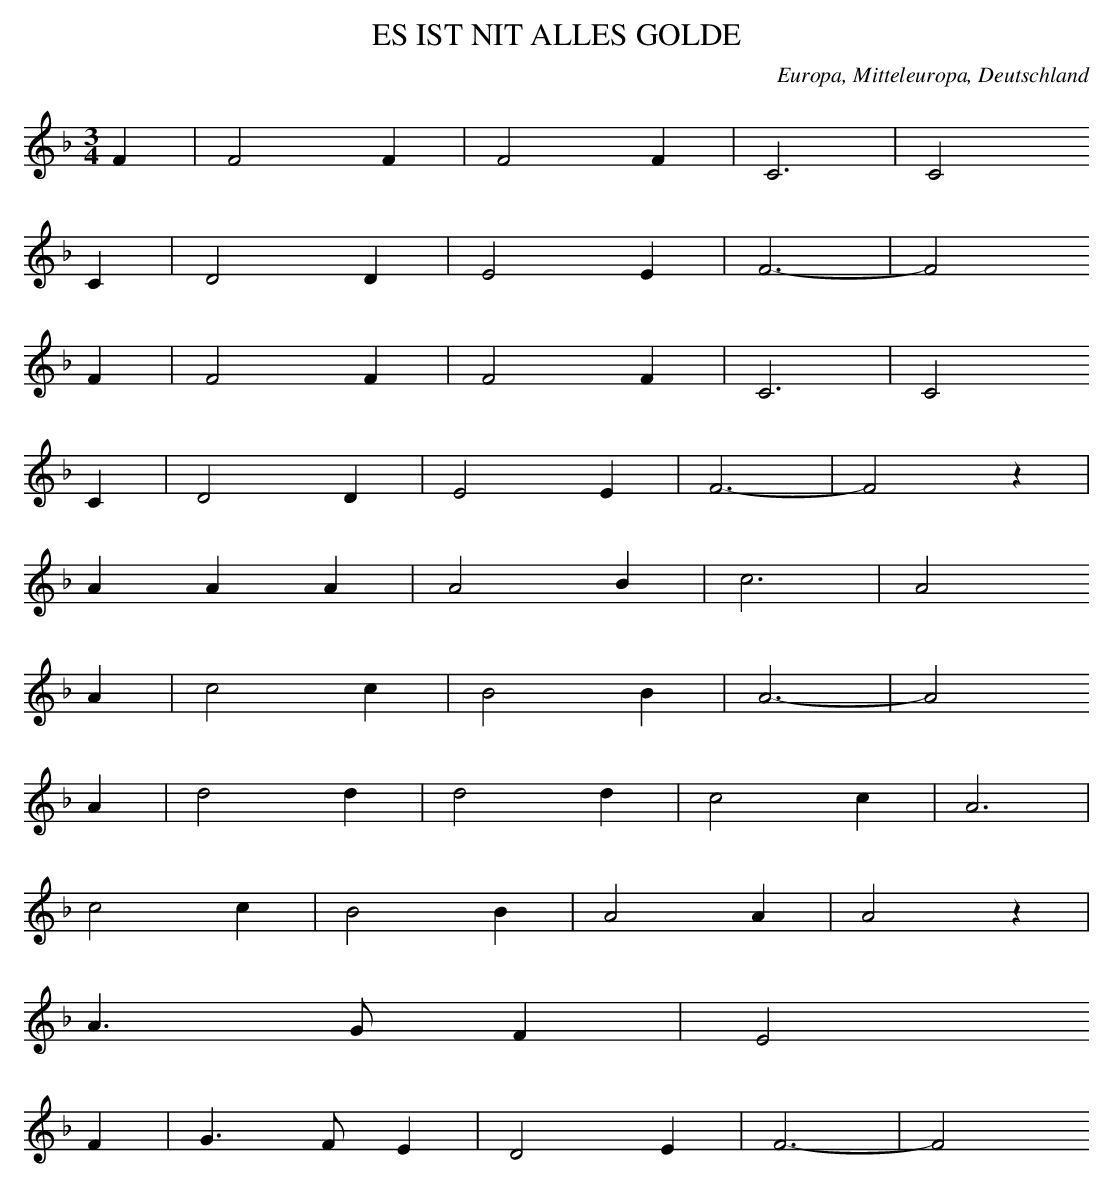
X:1
T: ES IST NIT ALLES GOLDE
O: Europa, Mitteleuropa, Deutschland
M: 3/4
L: 1/8
K: F
F2 | F4F2 | F4F2 | C6 | C4
C2 | D4D2 | E4E2 | F6- | F4
F2 | F4F2 | F4F2 | C6 | C4
C2 | D4D2 | E4E2 | F6- | F4z2 |
A2A2A2 | A4B2 | c6 | A4
A2 | c4c2 | B4B2 | A6- | A4
A2 | d4d2 | d4d2 | c4c2 | A6 |
c4c2 | B4B2 | A4A2 | A4z2 |
A3GF2 | E4
F2 | G3FE2 | D4E2 | F6- | F4
